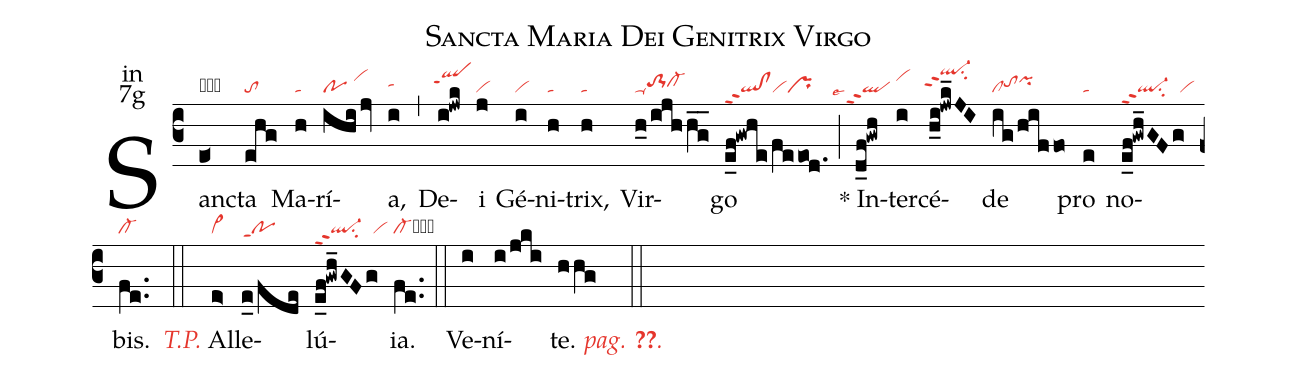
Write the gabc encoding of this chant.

name:Sancta Maria Dei Genitrix Virgo;
office-part:in;
mode:7g;
nabc-lines:1;
%%
(c3) San(e<|obta)cta(ehg|to) Ma(h|ta)rí(ihi/jv|po/vihj)a,(i|tahh) (,) De(i!jwk|`qlhippt1)i(j|vi) Gé(i|vi)ni(h|ta)trix,(h|ta) Vir(h_0/ijhhg__|ta-to-1hhcl-hh)go(e_f@gwhe/feeod.|ql!clppt2vipr) (;)

<sp>*</sp> In(d_f@gwh|``````qlppt2lse4)ter(i|vihj)cé(h_i@jwk_JI|`ql-hlppt2su2)de(ig/hiffo|cltohhpihi) pro(e|ta) no(e_f!gwh_GFg|ql-ppt2su2vi)bis.(fe..|cl-) (::)

<c><i>T.P.</i></c> {A}l(e>|vi>)le(e_0/fde|poppt1)lú(e_f!gwh_GFg|ql-ppt2su2vi){ia}.(fe..|cl-cb) (::)

<nlba>Ve(i)ní(i/jki)t{e}. <c><i>pag. <v>\pageref{M-ORIP7g}</v>.</i></c></nlba>(hhg ::)
